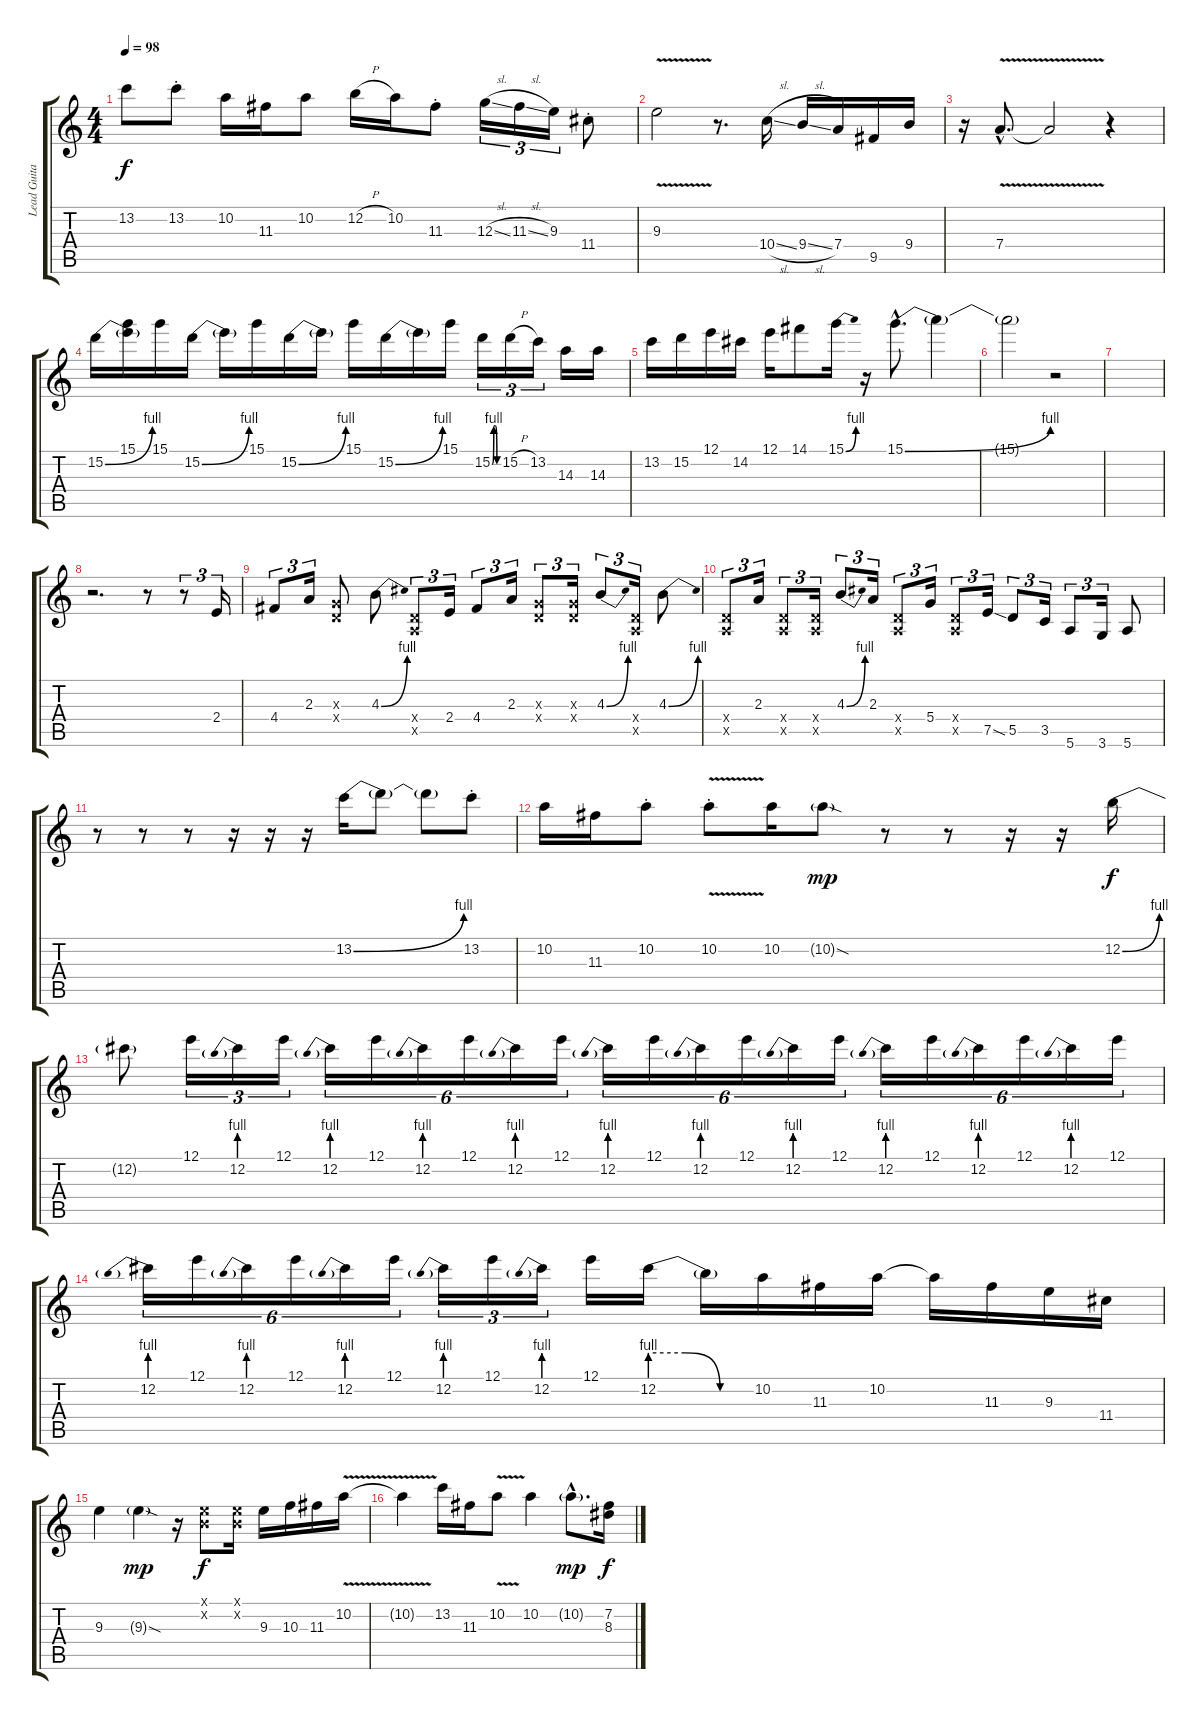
\track ("Lead Guitar" "Lead Guita") {instrument distortionguitar}
\staff {score tabs}
\tuning (E4 B3 G3 D3 A2 E2) {hide}
\ts (4 4)
\tempo 98
\clef g2
\ks c
13.2{t}.8{dy f} 13.2{st}.8 10.2.16 11.3.16 10.2.8 12.2{h}.16 10.2.16 11.3{st}.8 12.3{sl}.16{tu (3 2)} 11.3{sl}.16{tu (3 2)} 9.3.16{tu (3 2)} 11.4{st}.8 |
9.3{v}.2 r.8{d} 10.4{sl}.16 9.4{sl}.16 7.4.16 9.5.16 9.4.16 |
r.16 7.4{v hac}.8{d} 7.4{t}.2 r.4 |
15.2{be (bend 0 0 60 4)}.16 (15.1 15.2{t}).16 15.1.16 15.2{be (bend 0 0 60 4)}.16 15.2{t}.16 15.1.16 15.2{be (bend 0 0 60 4)}.16 15.2{t}.16 15.1.16 15.2{be (bend 0 0 60 4)}.16 15.2{t}.16 15.1.16 15.2{be (custom 0 0 15 4 30 4 45 0 60 0)}.16{tu (3 2)} 15.2{h}.16{tu (3 2)} 13.2.16{tu (3 2)} 14.3.16 14.3.16 |
13.2.16 15.2.16 12.1.16 14.2.16 12.1.16 14.1.8 15.1{be (bend 0 0 60 4)}.16 r.16 15.1{be (bend 0 0 60 4) hac}.8{d} 15.1{t}.4 |
15.1{t}.2 r.2 |
|
r.2{d} r.8 r.8{tu (3 2)} 2.4.16{tu (3 2)} |
4.4.8{tu (3 2)} 2.3.16{tu (3 2)} (0.3{x} 0.4{x}).8 4.3{be (bend 0 0 60 4)}.8 (0.4{x} 0.5{x}).8{tu (3 2)} 2.4.16{tu (3 2)} 4.4.8{tu (3 2)} 2.3.16{tu (3 2)} (0.3{x} 0.4{x}).8{tu (3 2)} (0.3{x} 0.4{x}).16{tu (3 2)} 4.3{be (bend 0 0 60 4)}.8{tu (3 2)} (0.4{x} 0.5{x}).16{tu (3 2)} 4.3{be (bend 0 0 60 4)}.8 |
(0.4{x} 0.5{x}).8{tu (3 2)} 2.3.16{tu (3 2)} (0.4{x} 0.5{x}).8{tu (3 2)} (0.4{x} 0.5{x}).16{tu (3 2)} 4.3{be (bend 0 0 60 4)}.8{tu (3 2)} 2.3.16{tu (3 2)} (0.4{x} 0.5{x}).8{tu (3 2)} 5.4.16{tu (3 2)} (0.4{x} 0.5{x}).8{tu (3 2)} 7.5{sod}.16{tu (3 2)} 5.5.8{tu (3 2)} 3.5.16{tu (3 2)} 5.6.8{tu (3 2)} 3.6.16{tu (3 2)} 5.6.8 |
r.8 r.8 r.8 r.16 r.16 r.16 13.2{be (bend 0 0 60 4)}.16 13.2{t}.8 13.2{t}.8 13.2{st}.8 |
10.2.16 11.3.16 10.2{st}.8 10.2{v st}.8 10.2.16 10.2{sod g}.8{dy mp} r.8 r.8 r.16 r.16 12.2{be (bend 0 0 60 4)}.16{dy f} |
12.2{t}.8 12.1.16{tu (3 2)} 12.2{be (prebend 0 4 60 4)}.16{tu (3 2)} 12.1.16{tu (3 2)} 12.2{be (prebend 0 4 60 4)}.16{tu (6 4)} 12.1.16{tu (6 4)} 12.2{be (prebend 0 4 60 4)}.16{tu (6 4)} 12.1.16{tu (6 4)} 12.2{be (prebend 0 4 60 4)}.16{tu (6 4)} 12.1.16{tu (6 4)} 12.2{be (prebend 0 4 60 4)}.16{tu (6 4)} 12.1.16{tu (6 4)} 12.2{be (prebend 0 4 60 4)}.16{tu (6 4)} 12.1.16{tu (6 4)} 12.2{be (prebend 0 4 60 4)}.16{tu (6 4)} 12.1.16{tu (6 4)} 12.2{be (prebend 0 4 60 4)}.16{tu (6 4)} 12.1.16{tu (6 4)} 12.2{be (prebend 0 4 60 4)}.16{tu (6 4)} 12.1.16{tu (6 4)} 12.2{be (prebend 0 4 60 4)}.16{tu (6 4)} 12.1.16{tu (6 4)} |
12.2{be (prebend 0 4 60 4)}.16{tu (6 4)} 12.1.16{tu (6 4)} 12.2{be (prebend 0 4 60 4)}.16{tu (6 4)} 12.1.16{tu (6 4)} 12.2{be (prebend 0 4 60 4)}.16{tu (6 4)} 12.1.16{tu (6 4)} 12.2{be (prebend 0 4 60 4)}.16{tu (3 2)} 12.1.16{tu (3 2)} 12.2{be (prebend 0 4 60 4)}.16{tu (3 2)} 12.1.16 12.2{be (custom 0 4 20 4 40 0 60 0)}.16 12.2{t}.16 10.2.16 11.3.16 10.2.16 10.2{t}.16 11.3.16 9.3.16 11.4.16 |
9.3.4 9.3{sod g}.4{dy mp} r.16 (0.1{x} 0.2{x}).8{dy f} (0.1{x} 0.2{x}).16 9.3.16 10.3.16 11.3.16 10.2{v}.16 |
10.2{t}.4 13.2.16 11.3.16 10.2{v}.8 10.2.4 10.2{g hac}.8{d dy mp} (7.2{sl} 8.3{sl}).16{dy f}
